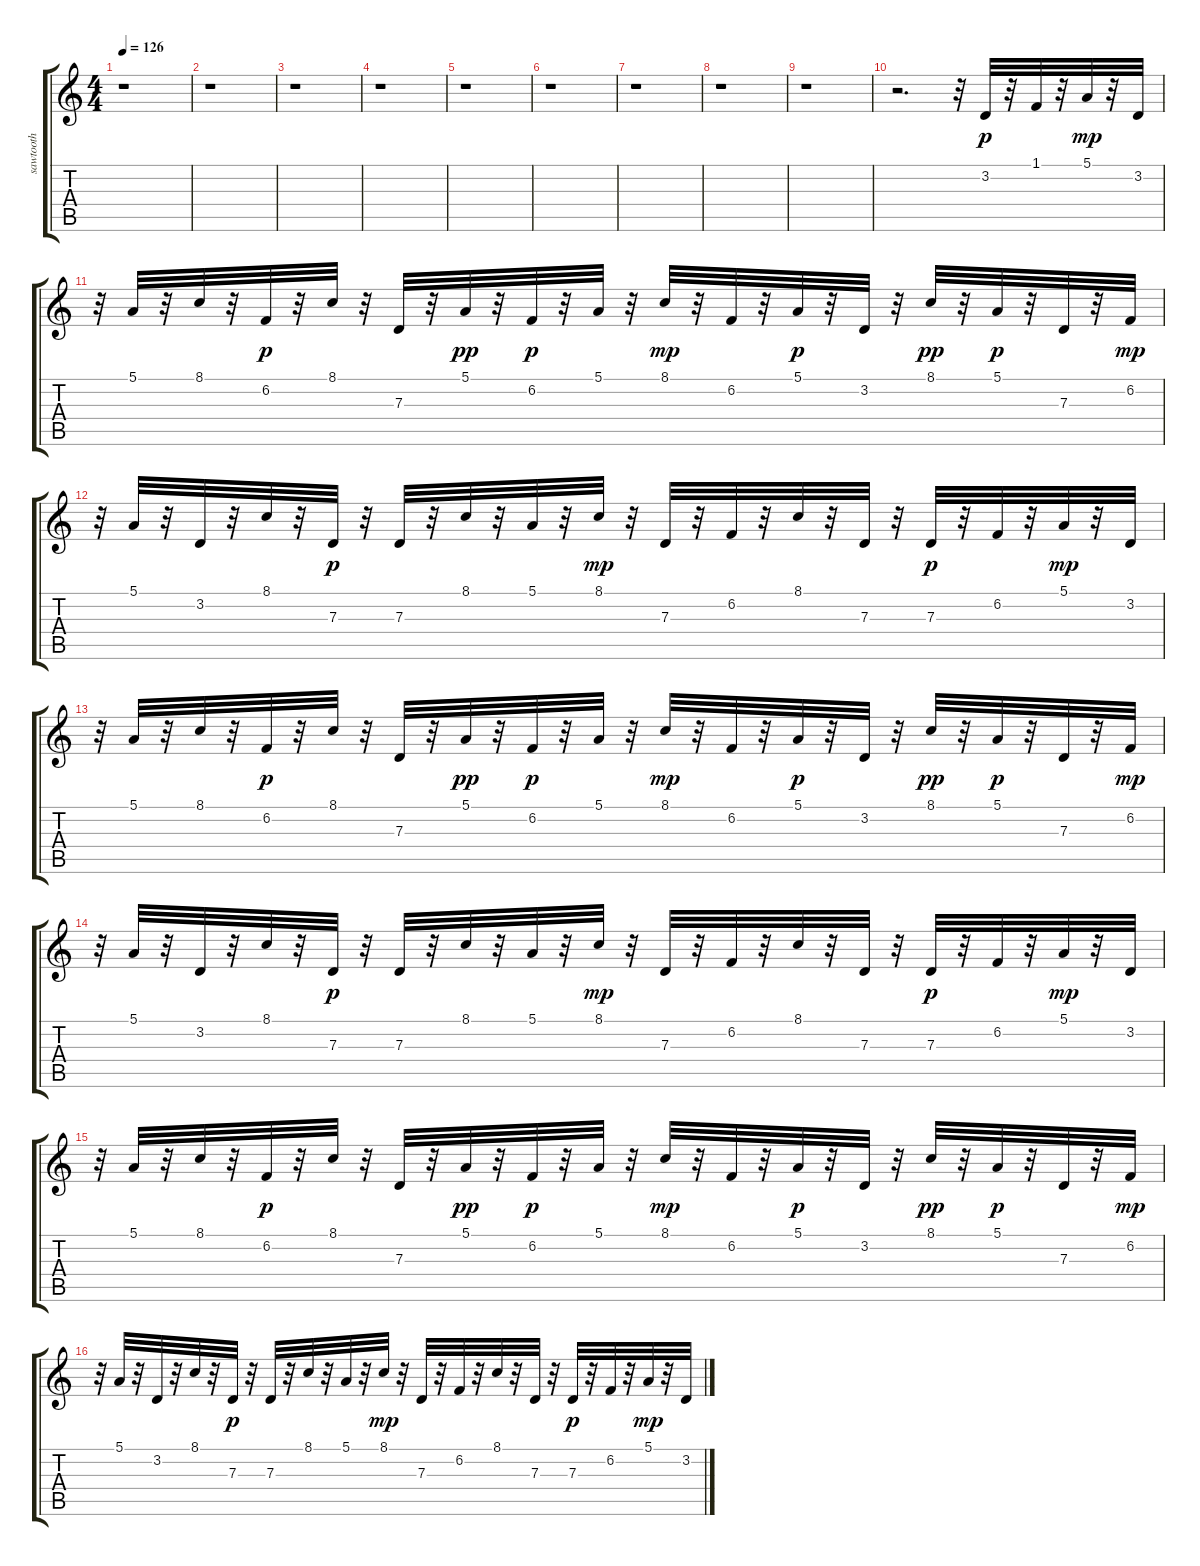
\track ("sawtooth" "sawtooth") {instrument lead2sawtooth}
\staff {score tabs}
\tuning (E4 B3 G3 D3 A2 E2) {hide}
\ts (4 4)
\tempo 126
\clef g2
\ks c
r.1{dy mp} |
r.1 |
r.1 |
r.1 |
r.1 |
r.1 |
r.1 |
r.1 |
r.1 |
r.2{d} r.32 3.2.32{dy p balance 8} r.32 1.1.32{balance 11} r.32 5.1.32{dy mp balance 13} r.32 3.2.32{balance 15} |
r.32 5.1.32{balance 14} r.32 8.1.32{balance 10} r.32 6.2.32{dy p balance 7} r.32 8.1.32{balance 3} r.32 7.3.32{balance 1} r.32 5.1.32{dy pp balance 4} r.32 6.2.32{dy p balance 8} r.32 5.1.32{balance 12} r.32 8.1.32{dy mp balance 16} r.32 6.2.32{balance 14} r.32 5.1.32{dy p balance 12} r.32 3.2.32{balance 9} r.32 8.1.32{dy pp balance 7} r.32 5.1.32{dy p balance 5} r.32 7.3.32{balance 3} r.32 6.2.32{dy mp balance 0} |
r.32 5.1.32{balance 2} r.32 3.2.32{balance 5} r.32 8.1.32{balance 8} r.32 7.3.32{dy p balance 11} r.32 7.3.32{balance 14} r.32 8.1.32{balance 15} r.32 5.1.32{balance 11} r.32 8.1.32{dy mp balance 7} r.32 7.3.32{balance 4} r.32 6.2.32{balance 0} r.32 8.1.32{balance 2} r.32 7.3.32{balance 5} r.32 7.3.32{dy p balance 8} r.32 6.2.32{balance 11} r.32 5.1.32{dy mp balance 13} r.32 3.2.32{balance 15} |
r.32 5.1.32{balance 14} r.32 8.1.32{balance 10} r.32 6.2.32{dy p balance 7} r.32 8.1.32{balance 3} r.32 7.3.32{balance 1} r.32 5.1.32{dy pp balance 4} r.32 6.2.32{dy p balance 8} r.32 5.1.32{balance 12} r.32 8.1.32{dy mp balance 16} r.32 6.2.32{balance 14} r.32 5.1.32{dy p balance 12} r.32 3.2.32{balance 9} r.32 8.1.32{dy pp balance 7} r.32 5.1.32{dy p balance 5} r.32 7.3.32{balance 3} r.32 6.2.32{dy mp balance 0} |
r.32 5.1.32{balance 2} r.32 3.2.32{balance 5} r.32 8.1.32{balance 8} r.32 7.3.32{dy p balance 11} r.32 7.3.32{balance 14} r.32 8.1.32{balance 15} r.32 5.1.32{balance 11} r.32 8.1.32{dy mp balance 7} r.32 7.3.32{balance 4} r.32 6.2.32{balance 0} r.32 8.1.32{balance 2} r.32 7.3.32{balance 5} r.32 7.3.32{dy p balance 8} r.32 6.2.32{balance 11} r.32 5.1.32{dy mp balance 13} r.32 3.2.32{balance 15} |
r.32 5.1.32{balance 14} r.32 8.1.32{balance 10} r.32 6.2.32{dy p balance 7} r.32 8.1.32{balance 3} r.32 7.3.32{balance 1} r.32 5.1.32{dy pp balance 4} r.32 6.2.32{dy p balance 8} r.32 5.1.32{balance 12} r.32 8.1.32{dy mp balance 16} r.32 6.2.32{balance 14} r.32 5.1.32{dy p balance 12} r.32 3.2.32{balance 9} r.32 8.1.32{dy pp balance 7} r.32 5.1.32{dy p balance 5} r.32 7.3.32{balance 3} r.32 6.2.32{dy mp balance 0} |
r.32 5.1.32{balance 2} r.32 3.2.32{balance 5} r.32 8.1.32{balance 8} r.32 7.3.32{dy p balance 11} r.32 7.3.32{balance 14} r.32 8.1.32{balance 15} r.32 5.1.32{balance 11} r.32 8.1.32{dy mp balance 7} r.32 7.3.32{balance 4} r.32 6.2.32{balance 0} r.32 8.1.32{balance 2} r.32 7.3.32{balance 5} r.32 7.3.32{dy p balance 8} r.32 6.2.32{balance 11} r.32 5.1.32{dy mp balance 13} r.32 3.2.32{balance 15}
